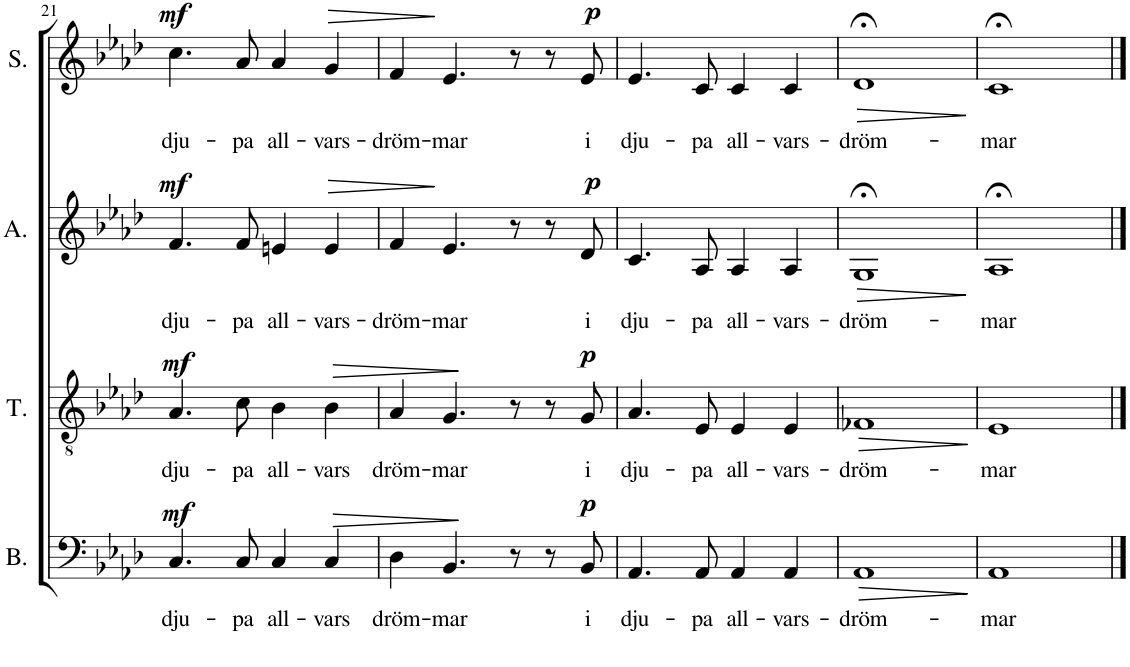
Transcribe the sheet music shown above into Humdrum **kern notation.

**kern	**text	**dynam	**kern	**text	**dynam	**kern	**text	**dynam	**kern	**text	**dynam
*part4	*part4	*part4	*part3	*part3	*part3	*part2	*part2	*part2	*part1	*part1	*part1
*staff4	*staff4	*staff4	*staff3	*staff3	*staff3	*staff2	*staff2	*staff2	*staff1	*staff1	*staff1
*I"Bass	*	*	*I"Tenor	*	*	*I"Alto	*	*	*I"Soprano	*	*
*I'B.	*	*	*I'T.	*	*	*I'A.	*	*	*I'S.	*	*
!!LO:PB:g=z
*clefF4	*	*	*clefGv2	*	*	*clefG2	*	*	*clefG2	*	*
*k[b-e-a-d-]	*	*	*k[b-e-a-d-]	*	*	*k[b-e-a-d-]	*	*	*k[b-e-a-d-]	*	*
*M4/4	*	*	*M4/4	*	*	*M4/4	*	*	*M4/4	*	*
*met(c)	*	*	*met(c)	*	*	*met(c)	*	*	*met(c)	*	*
=21	=21	=21	=21	=21	=21	=21	=21	=21	=21	=21	=21
!	!LO:LY:b	!LO:DY:a	!	!LO:LY:b	!LO:DY:a	!	!LO:LY:b	!LO:DY:a	!	!LO:LY:b	!LO:DY:a
4.C/	dju-	mf	4.A-/	dju-	mf	4.f/	dju-	mf	4.cc\	dju-	mf
!	!LO:LY:b	!	!	!LO:LY:b	!	!	!LO:LY:b	!	!	!LO:LY:b	!
8C/	-pa	.	8c\	-pa	.	8f/	-pa	.	8a-/	-pa	.
!	!LO:LY:b	!	!	!LO:LY:b	!	!	!LO:LY:b	!	!	!LO:LY:b	!
4C/	all-	.	4B-\	all-	.	4en/	all-	.	4a-/	all-	.
!	!LO:LY:b	!LO:HP:b	!	!LO:LY:b	!LO:HP:b	!	!LO:LY:b	!LO:HP:b	!	!LO:LY:b	!LO:HP:b
4C/	-vars	>	4B-\	-vars	>	4e/	-vars-	>	4g/	-vars-	>
.	.	]	.	.	]	.	.	]	.	.	]
=22	=22	=22	=22	=22	=22	=22	=22	=22	=22	=22	=22
!	!LO:LY:b	!	!	!LO:LY:b	!	!	!LO:LY:b	!	!	!LO:LY:b	!
4D-\	dröm-	.	4A-/	dröm-	.	4f/	-dröm-	.	4f/	-dröm-	.
!	!LO:LY:b	!	!	!LO:LY:b	!	!	!LO:LY:b	!	!	!LO:LY:b	!
4.BB-/	-mar	.	4.G/	-mar	.	4.e-/	-mar	.	4.e-/	-mar	.
8r	.	.	8r	.	.	8r	.	.	8r	.	.
8r	.	.	8r	.	.	8r	.	.	8r	.	.
!	!LO:LY:b	!LO:DY:a	!	!LO:LY:b	!LO:DY:a	!	!LO:LY:b	!LO:DY:a	!	!LO:LY:b	!LO:DY:a
8BB-/	i	p	8G/	i	p	8d-/	i	p	8e-/	i	p
=23	=23	=23	=23	=23	=23	=23	=23	=23	=23	=23	=23
!	!LO:LY:b	!	!	!LO:LY:b	!	!	!LO:LY:b	!	!	!LO:LY:b	!
4.AA-/	dju-	.	4.A-/	dju-	.	4.c/	dju-	.	4.e-/	dju-	.
!	!LO:LY:b	!	!	!LO:LY:b	!	!	!LO:LY:b	!	!	!LO:LY:b	!
8AA-/	-pa	.	8E-/	-pa	.	8A-/	-pa	.	8c/	-pa	.
!	!LO:LY:b	!	!	!LO:LY:b	!	!	!LO:LY:b	!	!	!LO:LY:b	!
4AA-/	all-	.	4E-/	all-	.	4A-/	all-	.	4c/	all-	.
!	!LO:LY:b	!	!	!LO:LY:b	!	!	!LO:LY:b	!	!	!LO:LY:b	!
4AA-/	-vars-	.	4E-/	-vars-	.	4A-/	-vars-	.	4c/	-vars-	.
=24	=24	=24	=24	=24	=24	=24	=24	=24	=24	=24	=24
!	!LO:LY:b	!LO:HP:b	!	!LO:LY:b	!LO:HP:b	!	!LO:LY:b	!LO:HP:b	!	!LO:LY:b	!LO:HP:b
1AA-	-dröm-	>	1F-X	-dröm-	>	1G;<	-dröm-	>	1d-;<	-dröm-	>
.	.	]	.	.	]	.	.	]	.	.	]
=25	=25	=25	=25	=25	=25	=25	=25	=25	=25	=25	=25
!	!LO:LY:b	!	!	!LO:LY:b	!	!	!LO:LY:b	!	!	!LO:LY:b	!
1AA-	-mar	.	1E-	-mar	.	1A-;<	-mar	.	1c;<	-mar	.
==	==	==	==	==	==	==	==	==	==	==	==
*-	*-	*-	*-	*-	*-	*-	*-	*-	*-	*-	*-
